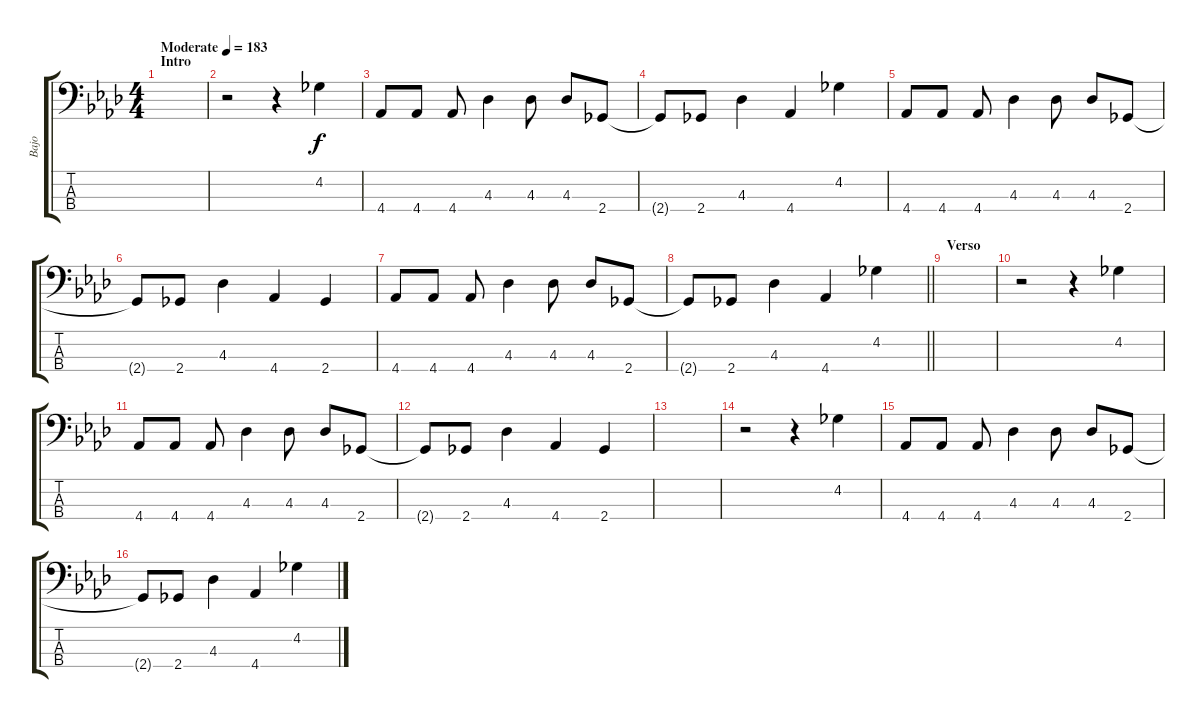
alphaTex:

\track ("Bajo" "Bajo") {instrument electricbasspick}
\staff {score tabs}
\tuning (G2 D2 A1 E1) {hide}
\ts (4 4)
\section ("" "Intro")
\tempo (183 "Moderate")
\clef f4
\ks ab
|
r.2 r.4 4.2.4 |
4.4.8 4.4.8 4.4.8 4.3.4 4.3.8 4.3.8 2.4.8 |
2.4{t}.8 2.4.8 4.3.4 4.4.4 4.2.4 |
4.4.8 4.4.8 4.4.8 4.3.4 4.3.8 4.3.8 2.4.8 |
2.4{t}.8 2.4.8 4.3.4 4.4.4 2.4.4 |
4.4.8 4.4.8 4.4.8 4.3.4 4.3.8 4.3.8 2.4.8 |
\barLineRight lightlight
2.4{t}.8 2.4.8 4.3.4 4.4.4 4.2.4 |
\section ("" "Verso")
|
r.2 r.4 4.2.4 |
4.4.8 4.4.8 4.4.8 4.3.4 4.3.8 4.3.8 2.4.8 |
2.4{t}.8 2.4.8 4.3.4 4.4.4 2.4.4 |
|
r.2 r.4 4.2.4 |
4.4.8 4.4.8 4.4.8 4.3.4 4.3.8 4.3.8 2.4.8 |
2.4{t}.8 2.4.8 4.3.4 4.4.4 4.2.4
